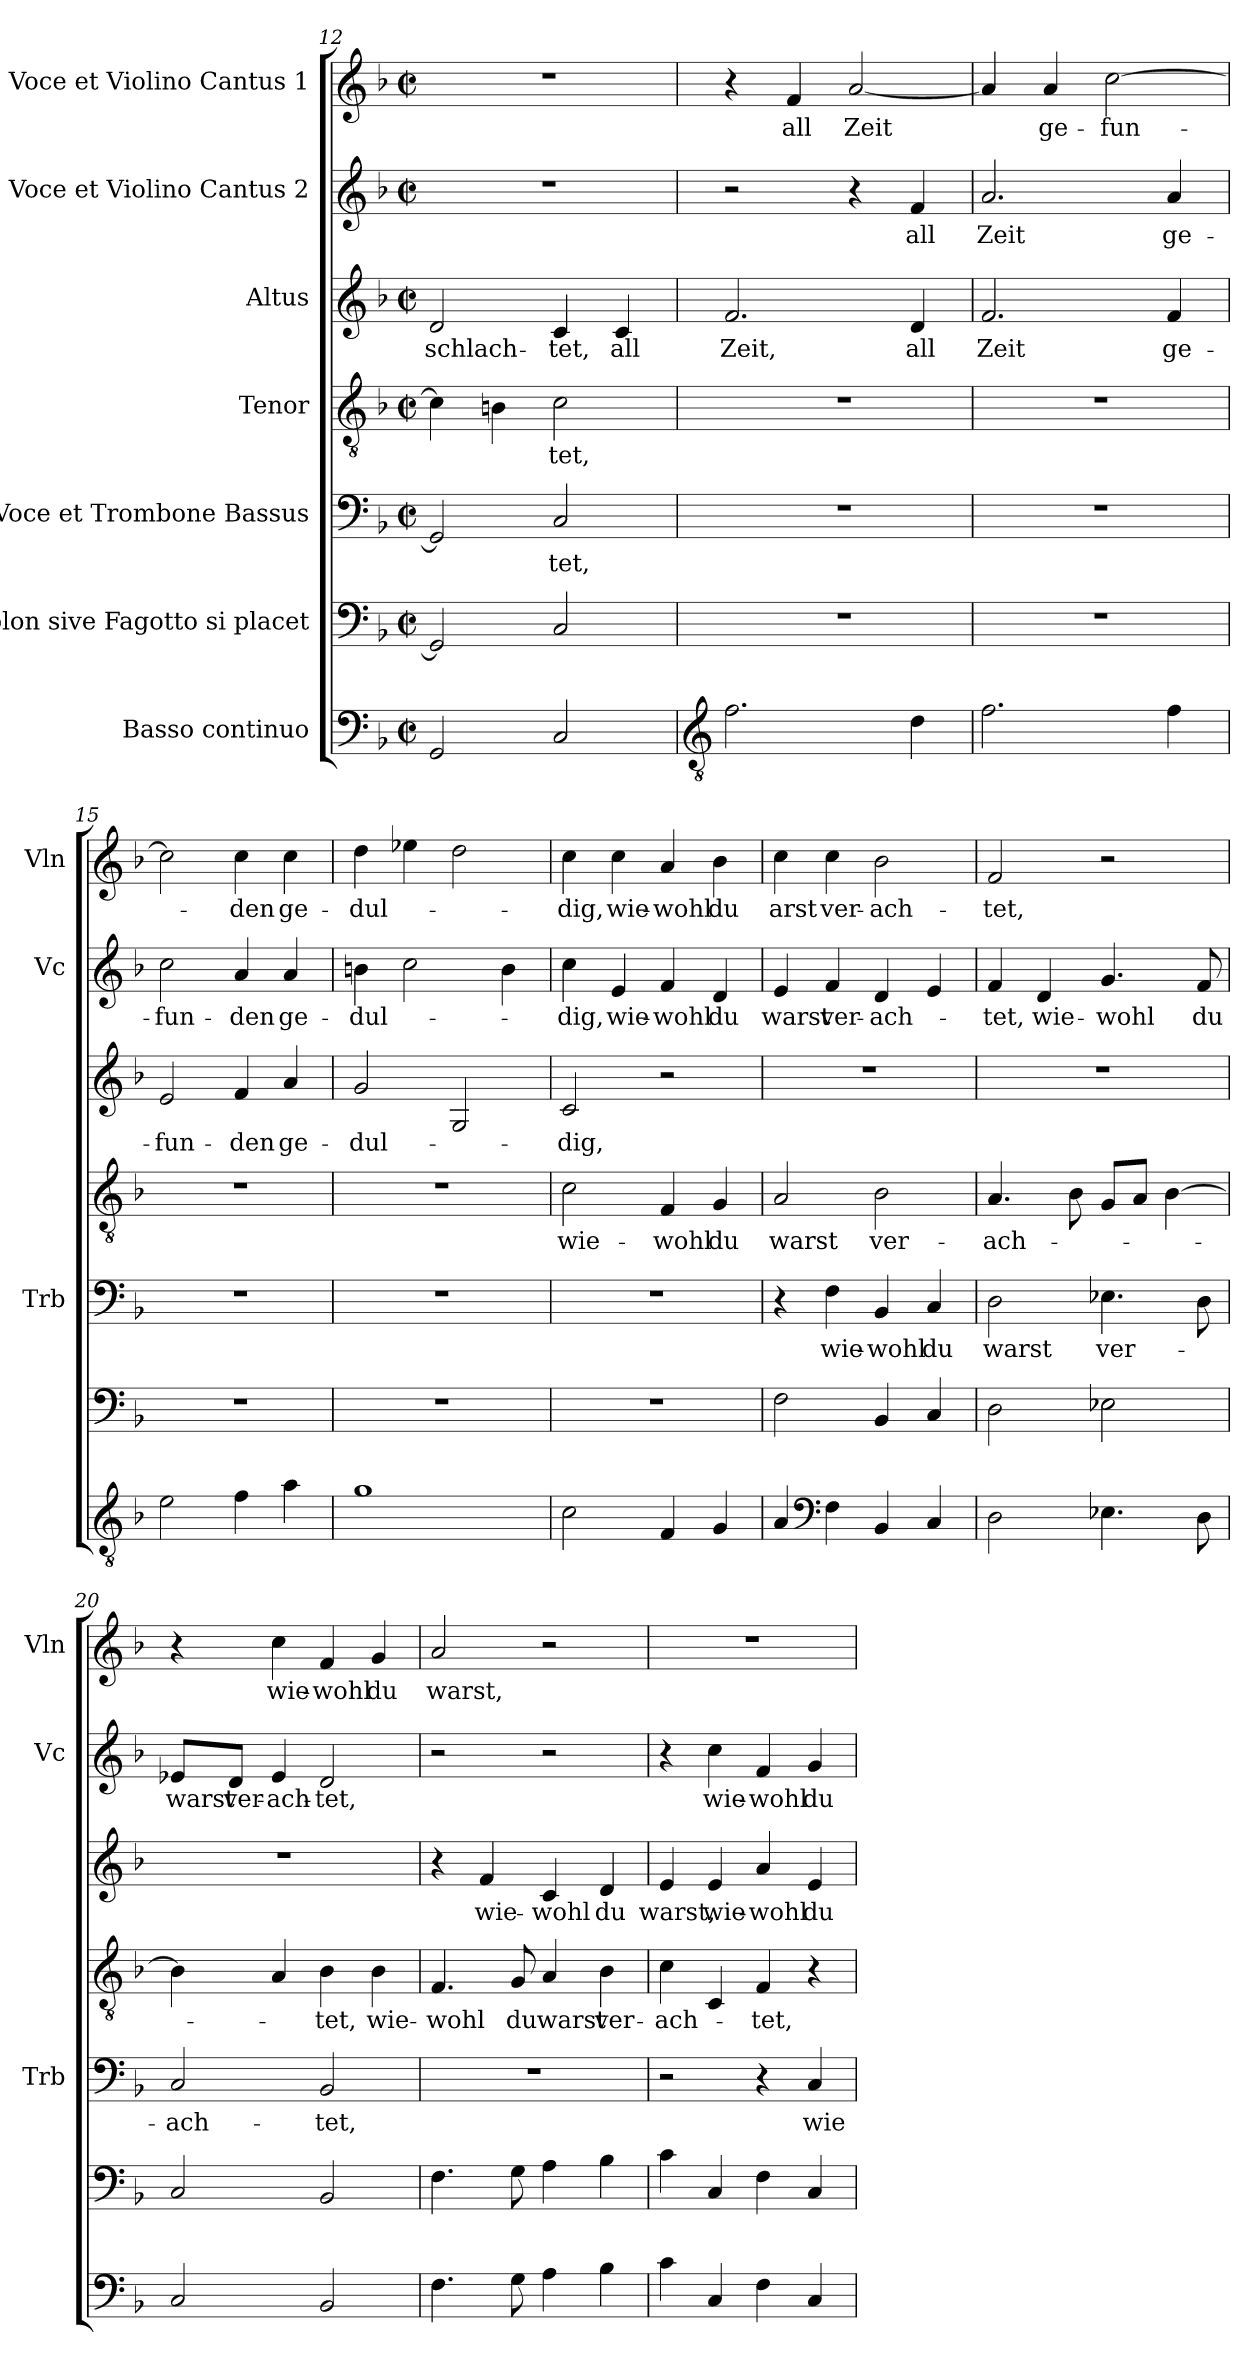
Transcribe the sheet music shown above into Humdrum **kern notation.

**kern	**kern	**kern	**text	**kern	**text	**kern	**text	**kern	**text	**kern	**text
*part7	*part6	*part5	*part5	*part4	*part4	*part3	*part3	*part2	*part2	*part1	*part1
*staff7	*staff6	*staff5	*staff5	*staff4	*staff4	*staff3	*staff3	*staff2	*staff2	*staff1	*staff1
*I"Basso continuo	*I"Violon sive Fagotto si placet	*I"Voce et Trombone Bassus	*	*I"Tenor	*	*I"Altus	*	*I"Voce et Violino Cantus 2	*	*I"Voce et Violino Cantus 1	*
*	*	*I'Trb	*	*	*	*	*	*I'Vc	*	*I'Vln	*
*clefF4	*clefF4	*clefF4	*	*clefGv2	*	*clefG2	*	*clefG2	*	*clefG2	*
*k[b-]	*k[b-]	*k[b-]	*	*k[b-]	*	*k[b-]	*	*k[b-]	*	*k[b-]	*
*M2/2	*M2/2	*M2/2	*	*M2/2	*	*M2/2	*	*M2/2	*	*M2/2	*
*met(c|)	*met(c|)	*met(c|)	*	*met(c|)	*	*met(c|)	*	*met(c|)	*	*met(c|)	*
=12	=12	=12	=12	=12	=12	=12	=12	=12	=12	=12	=12
!	!	!	!	!	!	!	!LO:LY:b	!	!	!	!
2GG/	2GG/]	2GG/]	.	4c\]	.	2d/	-schlach-	1r	.	1r	.
.	.	.	.	4Bn\	.	.	.	.	.	.	.
!	!	!	!LO:LY:b	!	!LO:LY:b	!	!LO:LY:b	!	!	!	!
2C/	2C/	2C/	-tet,	2c\	-tet,	4c/	-tet,	.	.	.	.
!	!	!	!	!	!	!	!LO:LY:b	!	!	!	!
.	.	.	.	.	.	4c/	all	.	.	.	.
=13	=13	=13	=13	=13	=13	=13	=13	=13	=13	=13	=13
*clefGv2	*	*	*	*	*	*	*	*	*	*	*
!	!	!	!	!	!	!	!LO:LY:b	!	!	!	!
2.f\	1r	1r	.	1r	.	2.f/	Zeit,	2r	.	4r	.
!	!	!	!	!	!	!	!	!	!	!	!LO:LY:b
.	.	.	.	.	.	.	.	.	.	4f/	all
!	!	!	!	!	!	!	!	!	!	!	!LO:LY:b
.	.	.	.	.	.	.	.	4r	.	[2a/	Zeit
!	!	!	!	!	!	!	!LO:LY:b	!	!LO:LY:b	!	!
4d\	.	.	.	.	.	4d/	all	4f/	all	.	.
!!LO:LB:g=z
=14	=14	=14	=14	=14	=14	=14	=14	=14	=14	=14	=14
!	!	!	!	!	!	!	!LO:LY:b	!	!LO:LY:b	!	!
2.f\	1r	1r	.	1r	.	2.f/	Zeit	2.a/	Zeit	4a/]	.
!	!	!	!	!	!	!	!	!	!	!	!LO:LY:b
.	.	.	.	.	.	.	.	.	.	4a/	ge-
!	!	!	!	!	!	!	!	!	!	!	!LO:LY:b
.	.	.	.	.	.	.	.	.	.	[2cc\	-fun-
!	!	!	!	!	!	!	!LO:LY:b	!	!LO:LY:b	!	!
4f\	.	.	.	.	.	4f/	ge-	4a/	ge-	.	.
=15	=15	=15	=15	=15	=15	=15	=15	=15	=15	=15	=15
!	!	!	!	!	!	!	!LO:LY:b	!	!LO:LY:b	!	!
2e\	1r	1r	.	1r	.	2e/	-fun-	2cc\	-fun-	2cc\]	.
!	!	!	!	!	!	!	!LO:LY:b	!	!LO:LY:b	!	!LO:LY:b
4f\	.	.	.	.	.	4f/	-den	4a/	-den	4cc\	-den
!	!	!	!	!	!	!	!LO:LY:b	!	!LO:LY:b	!	!LO:LY:b
4a\	.	.	.	.	.	4a/	ge-	4a/	ge-	4cc\	ge-
=16	=16	=16	=16	=16	=16	=16	=16	=16	=16	=16	=16
!	!	!	!	!	!	!	!LO:LY:b	!	!LO:LY:b	!	!LO:LY:b
1g	1r	1r	.	1r	.	2g/	-dul-	4bn\	-dul-	4dd\	-dul-
.	.	.	.	.	.	.	.	2cc\	.	4ee-X\	.
.	.	.	.	.	.	2G/	.	.	.	2dd\	.
.	.	.	.	.	.	.	.	4b\	.	.	.
=17	=17	=17	=17	=17	=17	=17	=17	=17	=17	=17	=17
!	!	!	!	!	!LO:LY:b	!	!LO:LY:b	!	!LO:LY:b	!	!LO:LY:b
2c\	1r	1r	.	2c\	wie-	2c/	-dig,	4cc\	-dig,	4cc\	-dig,
!	!	!	!	!	!	!	!	!	!LO:LY:b	!	!LO:LY:b
.	.	.	.	.	.	.	.	4e/	wie-	4cc\	wie-
!	!	!	!	!	!LO:LY:b	!	!	!	!LO:LY:b	!	!LO:LY:b
4F/	.	.	.	4F/	-wohl	2r	.	4f/	-wohl	4a/	-wohl
!	!	!	!	!	!LO:LY:b	!	!	!	!LO:LY:b	!	!LO:LY:b
4G/	.	.	.	4G/	du	.	.	4d/	du	4b-\	du
=18	=18	=18	=18	=18	=18	=18	=18	=18	=18	=18	=18
!	!	!	!	!	!LO:LY:b	!	!	!	!LO:LY:b	!	!LO:LY:b
4A/	2F\	4r	.	2A/	warst	1r	.	4e/	warst	4cc\	arst
*clefF4	*	*	*	*	*	*	*	*	*	*	*
!	!	!	!LO:LY:b	!	!	!	!	!	!LO:LY:b	!	!LO:LY:b
4F\	.	4F\	wie-	.	.	.	.	4f/	ver-	4cc\	ver-
!	!	!	!LO:LY:b	!	!LO:LY:b	!	!	!	!LO:LY:b	!	!LO:LY:b
4BB-/	4BB-/	4BB-/	-wohl	2B-\	ver-	.	.	4d/	-ach-	2b-\	-ach-
!	!	!	!LO:LY:b	!	!	!	!	!	!	!	!
4C/	4C/	4C/	du	.	.	.	.	4e/	.	.	.
!!LO:PB:g=z
=19	=19	=19	=19	=19	=19	=19	=19	=19	=19	=19	=19
!	!	!	!LO:LY:b	!	!LO:LY:b	!	!	!	!LO:LY:b	!	!LO:LY:b
2D\	2D\	2D\	warst	4.A/	-ach-	1r	.	4f/	-tet,	2f/	-tet,
!	!	!	!	!	!	!	!	!	!LO:LY:b	!	!
.	.	.	.	.	.	.	.	4d/	wie-	.	.
.	.	.	.	8B-\	.	.	.	.	.	.	.
!	!	!	!LO:LY:b	!	!	!	!	!	!LO:LY:b	!	!
4.E-X\	2E-X\	4.E-X\	ver-	8G/L	.	.	.	4.g/	-wohl	2r	.
.	.	.	.	8A/J	.	.	.	.	.	.	.
.	.	.	.	[4B-\	.	.	.	.	.	.	.
!	!	!	!	!	!	!	!	!	!LO:LY:b	!	!
8D\	.	8D\	.	.	.	.	.	8f/	du	.	.
=20	=20	=20	=20	=20	=20	=20	=20	=20	=20	=20	=20
!	!	!	!LO:LY:b	!	!	!	!	!	!LO:LY:b	!	!
2C/	2C/	2C/	-ach-	4B-\]	.	1r	.	8e-X/L	warst	4r	.
!	!	!	!	!	!	!	!	!	!LO:LY:b	!	!
.	.	.	.	.	.	.	.	8d/J	ver-	.	.
!	!	!	!	!	!	!	!	!	!LO:LY:b	!	!LO:LY:b
.	.	.	.	4A/	.	.	.	4e-/	-ach-	4cc\	wie-
!	!	!	!LO:LY:b	!	!LO:LY:b	!	!	!	!LO:LY:b	!	!LO:LY:b
2BB-/	2BB-/	2BB-/	-tet,	4B-\	-tet,	.	.	2d/	-tet,	4f/	-wohl
!	!	!	!	!	!LO:LY:b	!	!	!	!	!	!LO:LY:b
.	.	.	.	4B-\	wie-	.	.	.	.	4g/	du
=21	=21	=21	=21	=21	=21	=21	=21	=21	=21	=21	=21
!	!	!	!	!	!LO:LY:b	!	!	!	!	!	!LO:LY:b
4.F\	4.F\	1r	.	4.F/	-wohl	4r	.	2r	.	2a/	warst,
!	!	!	!	!	!	!	!LO:LY:b	!	!	!	!
.	.	.	.	.	.	4f/	wie-	.	.	.	.
!	!	!	!	!	!LO:LY:b	!	!	!	!	!	!
8G\	8G\	.	.	8G/	du	.	.	.	.	.	.
!	!	!	!	!	!LO:LY:b	!	!LO:LY:b	!	!	!	!
4A\	4A\	.	.	4A/	warst	4c/	-wohl	2r	.	2r	.
!	!	!	!	!	!LO:LY:b	!	!LO:LY:b	!	!	!	!
4B-\	4B-\	.	.	4B-\	ver-	4d/	du	.	.	.	.
=22	=22	=22	=22	=22	=22	=22	=22	=22	=22	=22	=22
!	!	!	!	!	!LO:LY:b	!	!LO:LY:b	!	!	!	!
4c\	4c\	2r	.	4c\	-ach-	4e/	warst,	4r	.	1r	.
!	!	!	!	!	!	!	!LO:LY:b	!	!LO:LY:b	!	!
4C/	4C/	.	.	4C/	.	4e/	wie-	4cc\	wie-	.	.
!	!	!	!	!	!LO:LY:b	!	!LO:LY:b	!	!LO:LY:b	!	!
4F\	4F\	4r	.	4F/	-tet,	4a/	-wohl	4f/	-wohl	.	.
!	!	!	!LO:LY:b	!	!	!	!LO:LY:b	!	!LO:LY:b	!	!
4C/	4C/	4C/	wie-	4r	.	4e/	du	4g/	du	.	.
=	=	=	=	=	=	=	=	=	=	=	=
*-	*-	*-	*-	*-	*-	*-	*-	*-	*-	*-	*-
